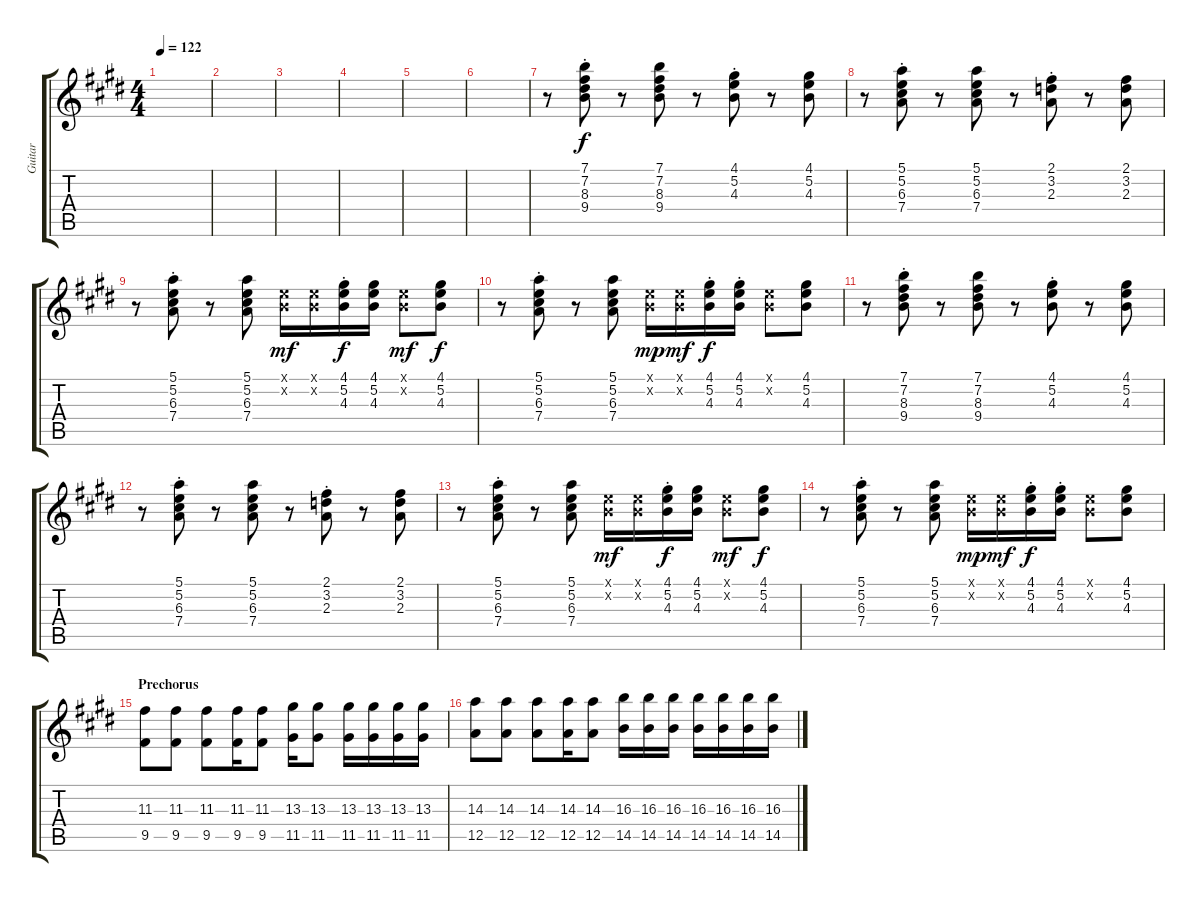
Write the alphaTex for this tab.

\track ("Guitar" "Guitar") {instrument electricguitarclean}
\staff {score tabs}
\tuning (E4 B3 G3 D3 A2 E2) {hide}
\ts (4 4)
\tempo 122
\clef g2
\ks e
|
|
|
|
|
|
r.8 (7.1{st} 7.2{st} 8.3{st} 9.4{st}).8 r.8 (7.1 7.2 8.3 9.4).8 r.8 (4.1{st} 5.2{st} 4.3{st}).8 r.8 (4.1 5.2 4.3).8 |
r.8 (5.1{st} 5.2{st} 6.3 7.4{st}).8 r.8 (5.1 5.2 6.3 7.4).8 r.8 (2.1{st} 3.2{st} 2.3{st}).8 r.8 (2.1 3.2 2.3).8 |
r.8 (5.1{st} 5.2{st} 6.3 7.4{st}).8 r.8 (5.1 5.2 6.3 7.4).8 (0.1{x} 0.2{x}).16{dy mf} (0.1{x} 0.2{x}).16 (4.1{st} 5.2{st} 4.3{st}).16{dy f} (4.1 5.2 4.3).16 (0.1{x} 0.2{x}).8{dy mf} (4.1 5.2 4.3).8{dy f} |
r.8 (5.1{st} 5.2{st} 6.3{st} 7.4{st}).8 r.8 (5.1 5.2 6.3 7.4).8 (0.1{x} 0.2{x}).16{dy mp} (0.1{x} 0.2{x}).16{dy mf} (4.1{st} 5.2{st} 4.3{st}).16{dy f} (4.1{st} 5.2{st} 4.3{st}).16 (0.1{x} 0.2{x}).8 (4.1 5.2 4.3).8 |
r.8 (7.1{st} 7.2{st} 8.3{st} 9.4{st}).8 r.8 (7.1 7.2 8.3 9.4).8 r.8 (4.1{st} 5.2{st} 4.3{st}).8 r.8 (4.1 5.2 4.3).8 |
r.8 (5.1{st} 5.2{st} 6.3 7.4{st}).8 r.8 (5.1 5.2 6.3 7.4).8 r.8 (2.1{st} 3.2{st} 2.3{st}).8 r.8 (2.1 3.2 2.3).8 |
r.8 (5.1{st} 5.2{st} 6.3 7.4{st}).8 r.8 (5.1 5.2 6.3 7.4).8 (0.1{x} 0.2{x}).16{dy mf} (0.1{x} 0.2{x}).16 (4.1{st} 5.2{st} 4.3{st}).16{dy f} (4.1 5.2 4.3).16 (0.1{x} 0.2{x}).8{dy mf} (4.1 5.2 4.3).8{dy f} |
r.8 (5.1{st} 5.2{st} 6.3{st} 7.4{st}).8 r.8 (5.1 5.2 6.3 7.4).8 (0.1{x} 0.2{x}).16{dy mp} (0.1{x} 0.2{x}).16{dy mf} (4.1{st} 5.2{st} 4.3{st}).16{dy f} (4.1{st} 5.2{st} 4.3{st}).16 (0.1{x} 0.2{x}).8 (4.1 5.2 4.3).8 |
\section ("" "Prechorus")
(11.3 9.5).8 (11.3 9.5).8 (11.3 9.5).8 (11.3 9.5).16 (11.3 9.5).8 (13.3 11.5).16 (13.3 11.5).8 (13.3 11.5).16 (13.3 11.5).16 (13.3 11.5).16 (13.3 11.5).16 |
(14.3 12.5).8 (14.3 12.5).8 (14.3 12.5).8 (14.3 12.5).16 (14.3 12.5).8 (16.3 14.5).16 (16.3 14.5).16 (16.3 14.5).16 (16.3 14.5).16 (16.3 14.5).16 (16.3 14.5).16 (16.3 14.5).16
